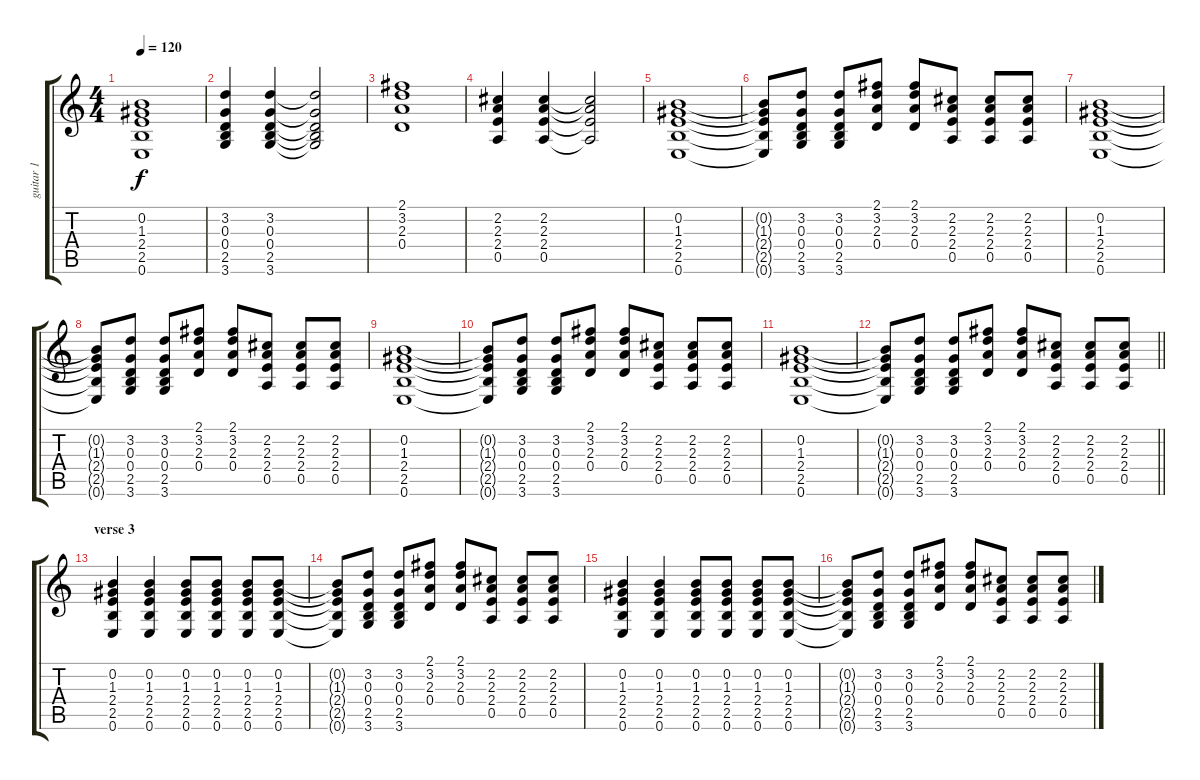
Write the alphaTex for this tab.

\track ("guitar 1" "guitar 1") {instrument overdrivenguitar}
\staff {score tabs}
\tuning (E4 B3 G3 D3 A2 E2) {hide}
\ts (4 4)
\tempo 120
\clef g2
\ks c
(0.2 1.3 2.4 2.5 0.6).1{dy f} |
(3.2 0.3 0.4 2.5 3.6).4 (3.2 0.3 0.4 2.5 3.6).4 (3.2{t} 0.3{t} 0.4{t} 2.5{t} 3.6{t}).2 |
(2.1 3.2 2.3 0.4).1 |
(2.2 2.3 2.4 0.5).4 (2.2 2.3 2.4 0.5).4 (2.2{t} 2.3{t} 2.4{t} 0.5{t}).2 |
(0.2 1.3 2.4 2.5 0.6).1 |
(0.2{t} 1.3{t} 2.4{t} 2.5{t} 0.6{t}).8 (3.2 0.3 0.4 2.5 3.6).8 (3.2 0.3 0.4 2.5 3.6).8 (2.1 3.2 2.3 0.4).8 (2.1 3.2 2.3 0.4).8 (2.2 2.3 2.4 0.5).8 (2.2 2.3 2.4 0.5).8 (2.2 2.3 2.4 0.5).8 |
(0.2 1.3 2.4 2.5 0.6).1 |
(0.2{t} 1.3{t} 2.4{t} 2.5{t} 0.6{t}).8 (3.2 0.3 0.4 2.5 3.6).8 (3.2 0.3 0.4 2.5 3.6).8 (2.1 3.2 2.3 0.4).8 (2.1 3.2 2.3 0.4).8 (2.2 2.3 2.4 0.5).8 (2.2 2.3 2.4 0.5).8 (2.2 2.3 2.4 0.5).8 |
(0.2 1.3 2.4 2.5 0.6).1 |
(0.2{t} 1.3{t} 2.4{t} 2.5{t} 0.6{t}).8 (3.2 0.3 0.4 2.5 3.6).8 (3.2 0.3 0.4 2.5 3.6).8 (2.1 3.2 2.3 0.4).8 (2.1 3.2 2.3 0.4).8 (2.2 2.3 2.4 0.5).8 (2.2 2.3 2.4 0.5).8 (2.2 2.3 2.4 0.5).8 |
(0.2 1.3 2.4 2.5 0.6).1 |
\barLineRight lightlight
(0.2{t} 1.3{t} 2.4{t} 2.5{t} 0.6{t}).8 (3.2 0.3 0.4 2.5 3.6).8 (3.2 0.3 0.4 2.5 3.6).8 (2.1 3.2 2.3 0.4).8 (2.1 3.2 2.3 0.4).8 (2.2 2.3 2.4 0.5).8 (2.2 2.3 2.4 0.5).8 (2.2 2.3 2.4 0.5).8 |
\section ("" "verse 3")
(0.2 1.3 2.4 2.5 0.6).4 (0.2 1.3 2.4 2.5 0.6).4 (0.2 1.3 2.4 2.5 0.6).8 (0.2 1.3 2.4 2.5 0.6).8 (0.2 1.3 2.4 2.5 0.6).8 (0.2 1.3 2.4 2.5 0.6).8 |
(0.2{t} 1.3{t} 2.4{t} 2.5{t} 0.6{t}).8 (3.2 0.3 0.4 2.5 3.6).8 (3.2 0.3 0.4 2.5 3.6).8 (2.1 3.2 2.3 0.4).8 (2.1 3.2 2.3 0.4).8 (2.2 2.3 2.4 0.5).8 (2.2 2.3 2.4 0.5).8 (2.2 2.3 2.4 0.5).8 |
(0.2 1.3 2.4 2.5 0.6).4 (0.2 1.3 2.4 2.5 0.6).4 (0.2 1.3 2.4 2.5 0.6).8 (0.2 1.3 2.4 2.5 0.6).8 (0.2 1.3 2.4 2.5 0.6).8 (0.2 1.3 2.4 2.5 0.6).8 |
(0.2{t} 1.3{t} 2.4{t} 2.5{t} 0.6{t}).8 (3.2 0.3 0.4 2.5 3.6).8 (3.2 0.3 0.4 2.5 3.6).8 (2.1 3.2 2.3 0.4).8 (2.1 3.2 2.3 0.4).8 (2.2 2.3 2.4 0.5).8 (2.2 2.3 2.4 0.5).8 (2.2 2.3 2.4 0.5).8
